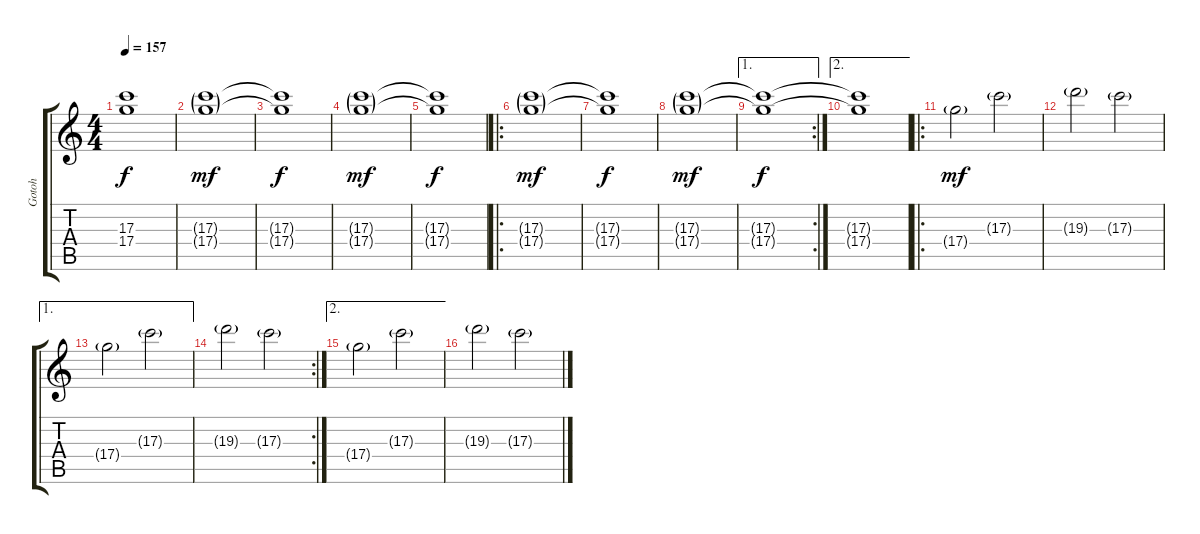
\track ("Gotoh" "Gotoh") {instrument electricguitarjazz}
\staff {score tabs}
\tuning (E4 B3 G3 D3 A2 E2) {hide}
\ts (4 4)
\tempo 157
\clef g2
\ks c
(17.3{t} 17.4{t}).1{dy f} |
(17.3{g} 17.4{g}).1{dy mf} |
(17.3{t} 17.4{t}).1{dy f} |
(17.3{g} 17.4{g}).1{dy mf} |
(17.3{t} 17.4{t}).1{dy f} |
\ro
(17.3{g} 17.4{g}).1{dy mf} |
(17.3{t} 17.4{t}).1{dy f} |
(17.3{g} 17.4{g}).1{dy mf} |
\ae 1
\rc 2
(17.3{t} 17.4{t}).1{dy f} |
\ae 2
(17.3{t} 17.4{t}).1 |
\ro
17.4{g}.2{dy mf} 17.3{g}.2 |
19.3{g}.2 17.3{g}.2 |
\ae 1
17.4{g}.2 17.3{g}.2 |
\rc 2
19.3{g}.2 17.3{g}.2 |
\ae 2
17.4{g}.2 17.3{g}.2 |
19.3{g}.2 17.3{g}.2
